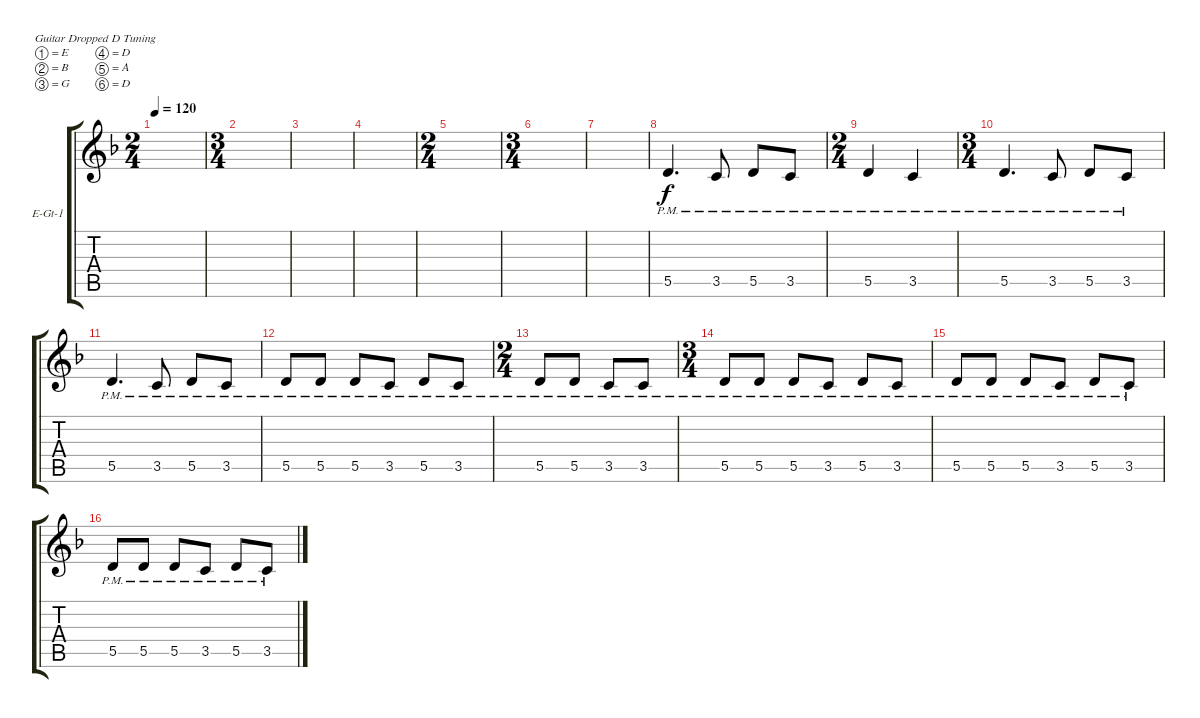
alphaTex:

\defaultSystemsLayout 4
\bracketExtendMode groupsimilarinstruments
\firstSystemTrackNameOrientation horizontal
\otherSystemsTrackNameOrientation horizontal
\track ("Electric Guitar 1" "E-Gt-1") {instrument electricguitarclean}
\staff {score tabs}
\tuning (E4 B3 G3 D3 A2 D2)
\ts (2 4)
\tempo 120
\clef g2
\ks f
|
\ts (3 4)
|
|
|
\ts (2 4)
|
\ts (3 4)
|
|
5.5{pm}.4{d} 3.5{pm}.8 5.5{pm}.8 3.5{pm}.8 |
\ts (2 4)
5.5{pm}.4 3.5{pm}.4 |
\ts (3 4)
5.5{pm}.4{d} 3.5{pm}.8 5.5{pm}.8 3.5{pm}.8 |
5.5{pm}.4{d} 3.5{pm}.8 5.5{pm}.8 3.5{pm}.8 |
5.5{pm}.8 5.5{pm}.8 5.5{pm}.8 3.5{pm}.8 5.5{pm}.8 3.5{pm}.8 |
\ts (2 4)
5.5{pm}.8 5.5{pm}.8 3.5{pm}.8 3.5{pm}.8 |
\ts (3 4)
5.5{pm}.8 5.5{pm}.8 5.5{pm}.8 3.5{pm}.8 5.5{pm}.8 3.5{pm}.8 |
5.5{pm}.8 5.5{pm}.8 5.5{pm}.8 3.5{pm}.8 5.5{pm}.8 3.5{pm}.8 |
5.5{pm}.8 5.5{pm}.8 5.5{pm}.8 3.5{pm}.8 5.5{pm}.8 3.5{pm}.8
